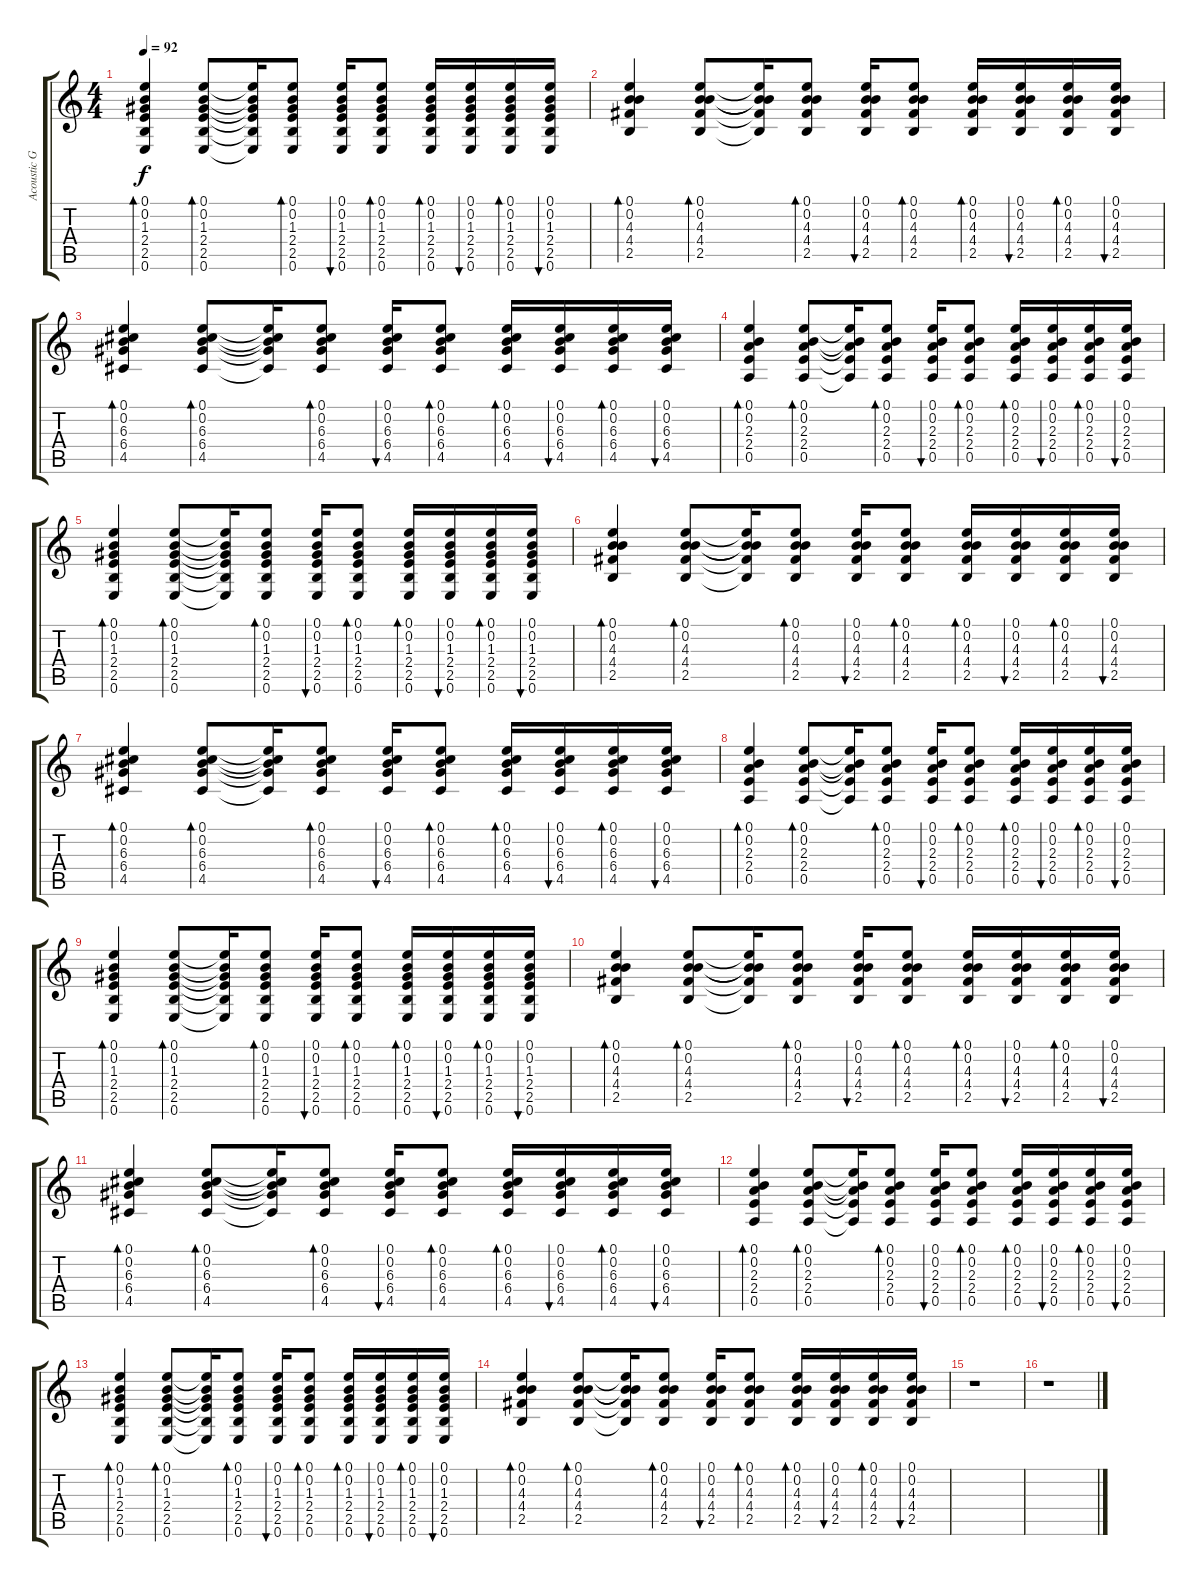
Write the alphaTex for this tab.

\track ("Acoustic Guitar" "Acoustic G") {instrument acousticguitarsteel}
\staff {score tabs}
\tuning (E4 B3 G3 D3 A2 E2) {hide}
\ts (4 4)
\tempo 92
\clef g2
\ks c
(0.1 0.2 1.3 2.4 2.5 0.6).4{bd 30 dy f} (0.1 0.2 1.3 2.4 2.5 0.6).8{bd 30} (0.1{t} 0.2{t} 1.3{t} 2.4{t} 2.5{t} 0.6{t}).16 (0.1 0.2 1.3 2.4 2.5 0.6).8{bd 30} (0.1 0.2 1.3 2.4 2.5 0.6).16{bu 30} (0.1 0.2 1.3 2.4 2.5 0.6).8{bd 30} (0.1 0.2 1.3 2.4 2.5 0.6).16{bd 30} (0.1 0.2 1.3 2.4 2.5 0.6).16{bu 30} (0.1 0.2 1.3 2.4 2.5 0.6).16{bd 30} (0.1 0.2 1.3 2.4 2.5 0.6).16{bu 30} |
(0.1 0.2 4.3 4.4 2.5).4{bd 30} (0.1 0.2 4.3 4.4 2.5).8{bd 30} (0.1{t} 0.2{t} 4.3{t} 4.4{t} 2.5{t}).16 (0.1 0.2 4.3 4.4 2.5).8{bd 30} (0.1 0.2 4.3 4.4 2.5).16{bu 30} (0.1 0.2 4.3 4.4 2.5).8{bd 30} (0.1 0.2 4.3 4.4 2.5).16{bd 30} (0.1 0.2 4.3 4.4 2.5).16{bu 30} (0.1 0.2 4.3 4.4 2.5).16{bd 30} (0.1 0.2 4.3 4.4 2.5).16{bu 30} |
(0.1 0.2 6.3 6.4 4.5).4{bd 30} (0.1 0.2 6.3 6.4 4.5).8{bd 30} (0.1{t} 0.2{t} 6.3{t} 6.4{t} 4.5{t}).16 (0.1 0.2 6.3 6.4 4.5).8{bd 30} (0.1 0.2 6.3 6.4 4.5).16{bu 30} (0.1 0.2 6.3 6.4 4.5).8{bd 30} (0.1 0.2 6.3 6.4 4.5).16{bd 30} (0.1 0.2 6.3 6.4 4.5).16{bu 30} (0.1 0.2 6.3 6.4 4.5).16{bd 30} (0.1 0.2 6.3 6.4 4.5).16{bu 30} |
(0.1 0.2 2.3 2.4 0.5).4{bd 30} (0.1 0.2 2.3 2.4 0.5).8{bd 30} (0.1{t} 0.2{t} 2.3{t} 2.4{t} 0.5{t}).16 (0.1 0.2 2.3 2.4 0.5).8{bd 30} (0.1 0.2 2.3 2.4 0.5).16{bu 30} (0.1 0.2 2.3 2.4 0.5).8{bd 30} (0.1 0.2 2.3 2.4 0.5).16{bd 30} (0.1 0.2 2.3 2.4 0.5).16{bu 30} (0.1 0.2 2.3 2.4 0.5).16{bd 30} (0.1 0.2 2.3 2.4 0.5).16{bu 30} |
(0.1 0.2 1.3 2.4 2.5 0.6).4{bd 30} (0.1 0.2 1.3 2.4 2.5 0.6).8{bd 30} (0.1{t} 0.2{t} 1.3{t} 2.4{t} 2.5{t} 0.6{t}).16 (0.1 0.2 1.3 2.4 2.5 0.6).8{bd 30} (0.1 0.2 1.3 2.4 2.5 0.6).16{bu 30} (0.1 0.2 1.3 2.4 2.5 0.6).8{bd 30} (0.1 0.2 1.3 2.4 2.5 0.6).16{bd 30} (0.1 0.2 1.3 2.4 2.5 0.6).16{bu 30} (0.1 0.2 1.3 2.4 2.5 0.6).16{bd 30} (0.1 0.2 1.3 2.4 2.5 0.6).16{bu 30} |
(0.1 0.2 4.3 4.4 2.5).4{bd 30} (0.1 0.2 4.3 4.4 2.5).8{bd 30} (0.1{t} 0.2{t} 4.3{t} 4.4{t} 2.5{t}).16 (0.1 0.2 4.3 4.4 2.5).8{bd 30} (0.1 0.2 4.3 4.4 2.5).16{bu 30} (0.1 0.2 4.3 4.4 2.5).8{bd 30} (0.1 0.2 4.3 4.4 2.5).16{bd 30} (0.1 0.2 4.3 4.4 2.5).16{bu 30} (0.1 0.2 4.3 4.4 2.5).16{bd 30} (0.1 0.2 4.3 4.4 2.5).16{bu 30} |
(0.1 0.2 6.3 6.4 4.5).4{bd 30} (0.1 0.2 6.3 6.4 4.5).8{bd 30} (0.1{t} 0.2{t} 6.3{t} 6.4{t} 4.5{t}).16 (0.1 0.2 6.3 6.4 4.5).8{bd 30} (0.1 0.2 6.3 6.4 4.5).16{bu 30} (0.1 0.2 6.3 6.4 4.5).8{bd 30} (0.1 0.2 6.3 6.4 4.5).16{bd 30} (0.1 0.2 6.3 6.4 4.5).16{bu 30} (0.1 0.2 6.3 6.4 4.5).16{bd 30} (0.1 0.2 6.3 6.4 4.5).16{bu 30} |
(0.1 0.2 2.3 2.4 0.5).4{bd 30} (0.1 0.2 2.3 2.4 0.5).8{bd 30} (0.1{t} 0.2{t} 2.3{t} 2.4{t} 0.5{t}).16 (0.1 0.2 2.3 2.4 0.5).8{bd 30} (0.1 0.2 2.3 2.4 0.5).16{bu 30} (0.1 0.2 2.3 2.4 0.5).8{bd 30} (0.1 0.2 2.3 2.4 0.5).16{bd 30} (0.1 0.2 2.3 2.4 0.5).16{bu 30} (0.1 0.2 2.3 2.4 0.5).16{bd 30} (0.1 0.2 2.3 2.4 0.5).16{bu 30} |
(0.1 0.2 1.3 2.4 2.5 0.6).4{bd 30} (0.1 0.2 1.3 2.4 2.5 0.6).8{bd 30} (0.1{t} 0.2{t} 1.3{t} 2.4{t} 2.5{t} 0.6{t}).16 (0.1 0.2 1.3 2.4 2.5 0.6).8{bd 30} (0.1 0.2 1.3 2.4 2.5 0.6).16{bu 30} (0.1 0.2 1.3 2.4 2.5 0.6).8{bd 30} (0.1 0.2 1.3 2.4 2.5 0.6).16{bd 30} (0.1 0.2 1.3 2.4 2.5 0.6).16{bu 30} (0.1 0.2 1.3 2.4 2.5 0.6).16{bd 30} (0.1 0.2 1.3 2.4 2.5 0.6).16{bu 30} |
(0.1 0.2 4.3 4.4 2.5).4{bd 30} (0.1 0.2 4.3 4.4 2.5).8{bd 30} (0.1{t} 0.2{t} 4.3{t} 4.4{t} 2.5{t}).16 (0.1 0.2 4.3 4.4 2.5).8{bd 30} (0.1 0.2 4.3 4.4 2.5).16{bu 30} (0.1 0.2 4.3 4.4 2.5).8{bd 30} (0.1 0.2 4.3 4.4 2.5).16{bd 30} (0.1 0.2 4.3 4.4 2.5).16{bu 30} (0.1 0.2 4.3 4.4 2.5).16{bd 30} (0.1 0.2 4.3 4.4 2.5).16{bu 30} |
(0.1 0.2 6.3 6.4 4.5).4{bd 30} (0.1 0.2 6.3 6.4 4.5).8{bd 30} (0.1{t} 0.2{t} 6.3{t} 6.4{t} 4.5{t}).16 (0.1 0.2 6.3 6.4 4.5).8{bd 30} (0.1 0.2 6.3 6.4 4.5).16{bu 30} (0.1 0.2 6.3 6.4 4.5).8{bd 30} (0.1 0.2 6.3 6.4 4.5).16{bd 30} (0.1 0.2 6.3 6.4 4.5).16{bu 30} (0.1 0.2 6.3 6.4 4.5).16{bd 30} (0.1 0.2 6.3 6.4 4.5).16{bu 30} |
(0.1 0.2 2.3 2.4 0.5).4{bd 30} (0.1 0.2 2.3 2.4 0.5).8{bd 30} (0.1{t} 0.2{t} 2.3{t} 2.4{t} 0.5{t}).16 (0.1 0.2 2.3 2.4 0.5).8{bd 30} (0.1 0.2 2.3 2.4 0.5).16{bu 30} (0.1 0.2 2.3 2.4 0.5).8{bd 30} (0.1 0.2 2.3 2.4 0.5).16{bd 30} (0.1 0.2 2.3 2.4 0.5).16{bu 30} (0.1 0.2 2.3 2.4 0.5).16{bd 30} (0.1 0.2 2.3 2.4 0.5).16{bu 30} |
(0.1 0.2 1.3 2.4 2.5 0.6).4{bd 30} (0.1 0.2 1.3 2.4 2.5 0.6).8{bd 30} (0.1{t} 0.2{t} 1.3{t} 2.4{t} 2.5{t} 0.6{t}).16 (0.1 0.2 1.3 2.4 2.5 0.6).8{bd 30} (0.1 0.2 1.3 2.4 2.5 0.6).16{bu 30} (0.1 0.2 1.3 2.4 2.5 0.6).8{bd 30} (0.1 0.2 1.3 2.4 2.5 0.6).16{bd 30} (0.1 0.2 1.3 2.4 2.5 0.6).16{bu 30} (0.1 0.2 1.3 2.4 2.5 0.6).16{bd 30} (0.1 0.2 1.3 2.4 2.5 0.6).16{bu 30} |
(0.1 0.2 4.3 4.4 2.5).4{bd 30} (0.1 0.2 4.3 4.4 2.5).8{bd 30} (0.1{t} 0.2{t} 4.3{t} 4.4{t} 2.5{t}).16 (0.1 0.2 4.3 4.4 2.5).8{bd 30} (0.1 0.2 4.3 4.4 2.5).16{bu 30} (0.1 0.2 4.3 4.4 2.5).8{bd 30} (0.1 0.2 4.3 4.4 2.5).16{bd 30} (0.1 0.2 4.3 4.4 2.5).16{bu 30} (0.1 0.2 4.3 4.4 2.5).16{bd 30} (0.1 0.2 4.3 4.4 2.5).16{bu 30} |
r.1 |
r.1
